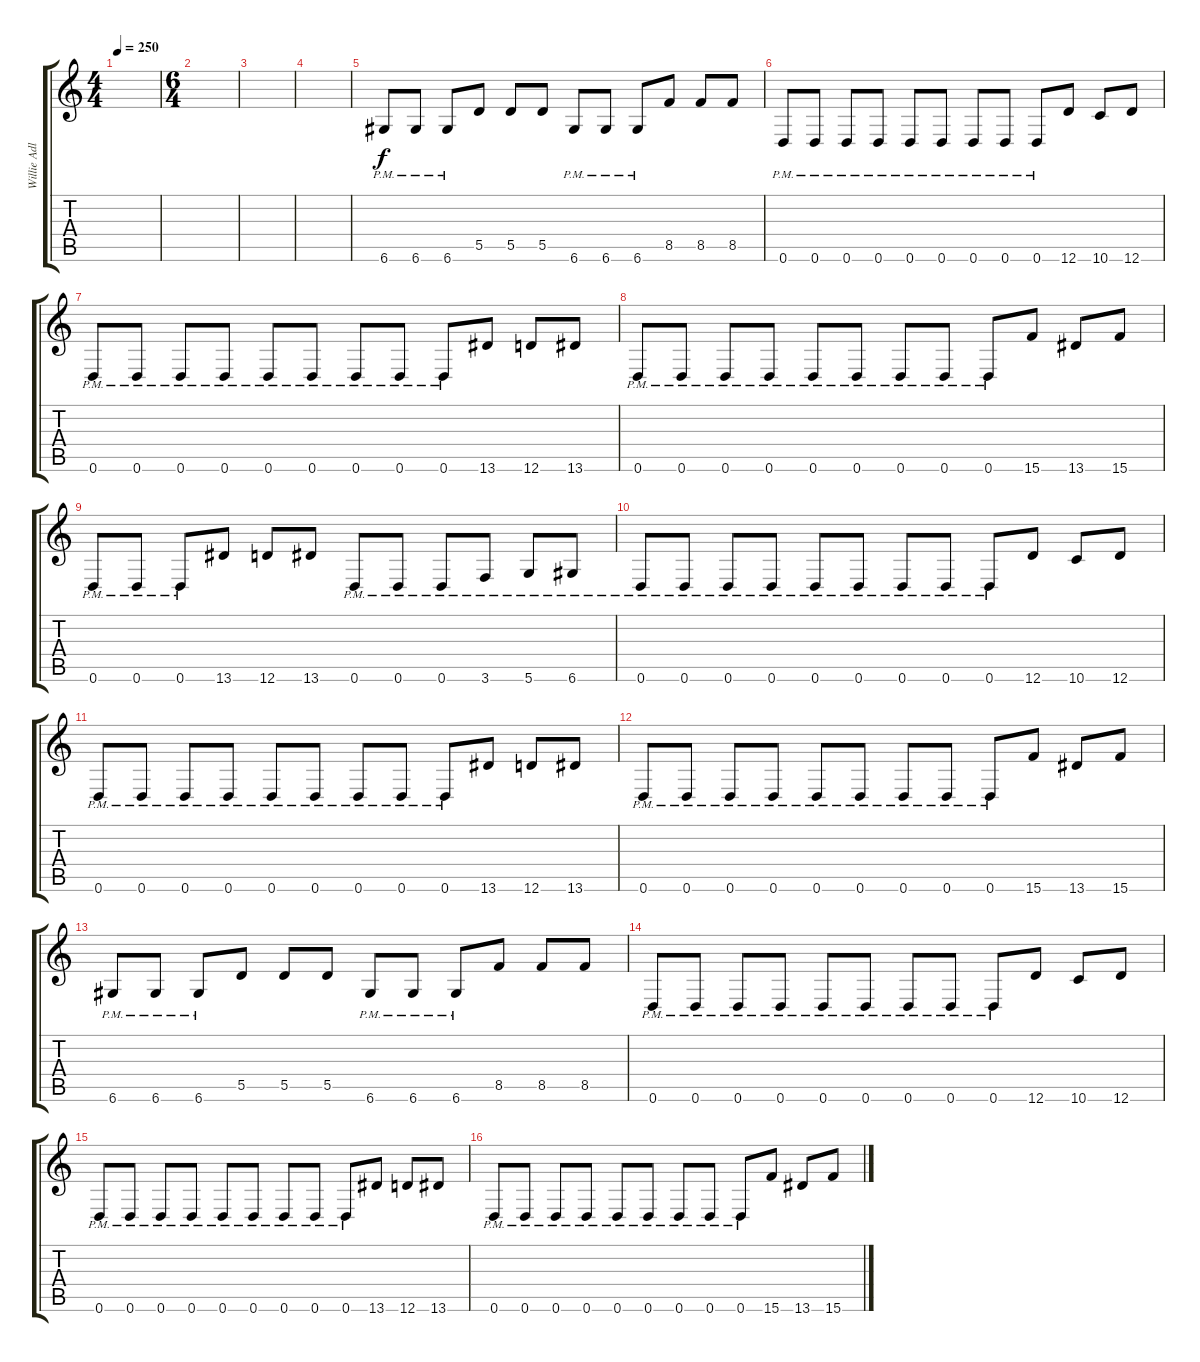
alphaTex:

\track ("Willie Adler" "Willie Adl") {instrument distortionguitar}
\staff {score tabs}
\tuning (E4 B3 G3 D3 A2 D2) {hide}
\ts (4 4)
\tempo 250
\clef g2
\ks c
|
\ts (6 4)
|
|
|
6.6{pm}.8 6.6{pm}.8 6.6{pm}.8 5.5.8 5.5.8 5.5.8 6.6{pm}.8 6.6{pm}.8 6.6{pm}.8 8.5.8 8.5.8 8.5.8 |
0.6{pm}.8 0.6{pm}.8 0.6{pm}.8 0.6{pm}.8 0.6{pm}.8 0.6{pm}.8 0.6{pm}.8 0.6{pm}.8 0.6{pm}.8 12.6.8 10.6.8 12.6.8 |
0.6{pm}.8 0.6{pm}.8 0.6{pm}.8 0.6{pm}.8 0.6{pm}.8 0.6{pm}.8 0.6{pm}.8 0.6{pm}.8 0.6{pm}.8 13.6.8 12.6.8 13.6.8 |
0.6{pm}.8 0.6{pm}.8 0.6{pm}.8 0.6{pm}.8 0.6{pm}.8 0.6{pm}.8 0.6{pm}.8 0.6{pm}.8 0.6{pm}.8 15.6.8 13.6.8 15.6.8 |
0.6{pm}.8 0.6{pm}.8 0.6{pm}.8 13.6.8 12.6.8 13.6.8 0.6{pm}.8 0.6{pm}.8 0.6{pm}.8 3.6{pm}.8 5.6{pm}.8 6.6{pm}.8 |
0.6{pm}.8 0.6{pm}.8 0.6{pm}.8 0.6{pm}.8 0.6{pm}.8 0.6{pm}.8 0.6{pm}.8 0.6{pm}.8 0.6{pm}.8 12.6.8 10.6.8 12.6.8 |
0.6{pm}.8 0.6{pm}.8 0.6{pm}.8 0.6{pm}.8 0.6{pm}.8 0.6{pm}.8 0.6{pm}.8 0.6{pm}.8 0.6{pm}.8 13.6.8 12.6.8 13.6.8 |
0.6{pm}.8 0.6{pm}.8 0.6{pm}.8 0.6{pm}.8 0.6{pm}.8 0.6{pm}.8 0.6{pm}.8 0.6{pm}.8 0.6{pm}.8 15.6.8 13.6.8 15.6.8 |
6.6{pm}.8 6.6{pm}.8 6.6{pm}.8 5.5.8 5.5.8 5.5.8 6.6{pm}.8 6.6{pm}.8 6.6{pm}.8 8.5.8 8.5.8 8.5.8 |
0.6{pm}.8 0.6{pm}.8 0.6{pm}.8 0.6{pm}.8 0.6{pm}.8 0.6{pm}.8 0.6{pm}.8 0.6{pm}.8 0.6{pm}.8 12.6.8 10.6.8 12.6.8 |
0.6{pm}.8 0.6{pm}.8 0.6{pm}.8 0.6{pm}.8 0.6{pm}.8 0.6{pm}.8 0.6{pm}.8 0.6{pm}.8 0.6{pm}.8 13.6.8 12.6.8 13.6.8 |
0.6{pm}.8 0.6{pm}.8 0.6{pm}.8 0.6{pm}.8 0.6{pm}.8 0.6{pm}.8 0.6{pm}.8 0.6{pm}.8 0.6{pm}.8 15.6.8 13.6.8 15.6.8
